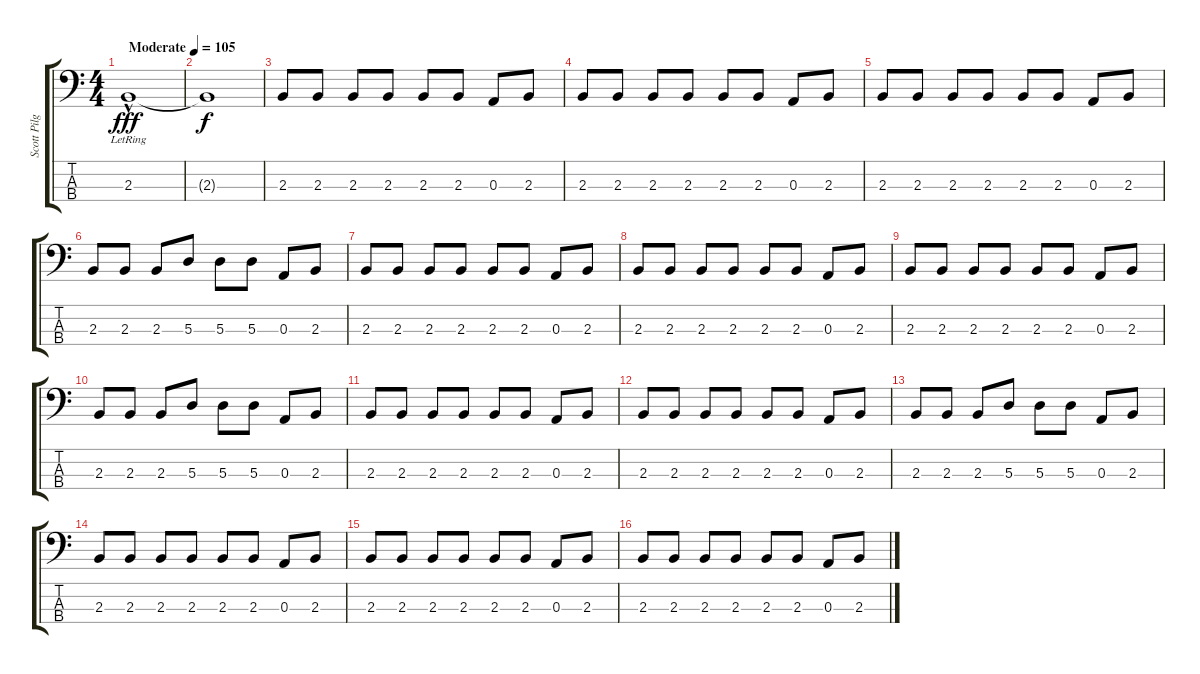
\track ("Scott Pilgrim" "Scott Pilg") {instrument overdrivenguitar}
\staff {score tabs}
\tuning (G2 D2 A1 E1) {hide}
\ts (4 4)
\tempo (105 "Moderate")
\clef f4
\ks c
2.3{hac lr}.1{dy fff instrument overdrivenguitar} |
2.3{t}.1{dy f} |
2.3.8 2.3.8 2.3.8 2.3.8 2.3.8 2.3.8 0.3.8 2.3.8 |
2.3.8 2.3.8 2.3.8 2.3.8 2.3.8 2.3.8 0.3.8 2.3.8 |
2.3.8 2.3.8 2.3.8 2.3.8 2.3.8 2.3.8 0.3.8 2.3.8 |
2.3.8 2.3.8 2.3.8 5.3.8 5.3.8 5.3.8 0.3.8 2.3.8 |
2.3.8 2.3.8 2.3.8 2.3.8 2.3.8 2.3.8 0.3.8 2.3.8 |
2.3.8 2.3.8 2.3.8 2.3.8 2.3.8 2.3.8 0.3.8 2.3.8 |
2.3.8 2.3.8 2.3.8 2.3.8 2.3.8 2.3.8 0.3.8 2.3.8 |
2.3.8 2.3.8 2.3.8 5.3.8 5.3.8 5.3.8 0.3.8 2.3.8 |
2.3.8 2.3.8 2.3.8 2.3.8 2.3.8 2.3.8 0.3.8 2.3.8 |
2.3.8 2.3.8 2.3.8 2.3.8 2.3.8 2.3.8 0.3.8 2.3.8 |
2.3.8 2.3.8 2.3.8 5.3.8 5.3.8 5.3.8 0.3.8 2.3.8 |
2.3.8 2.3.8 2.3.8 2.3.8 2.3.8 2.3.8 0.3.8 2.3.8 |
2.3.8 2.3.8 2.3.8 2.3.8 2.3.8 2.3.8 0.3.8 2.3.8 |
2.3.8 2.3.8 2.3.8 2.3.8 2.3.8 2.3.8 0.3.8 2.3.8
